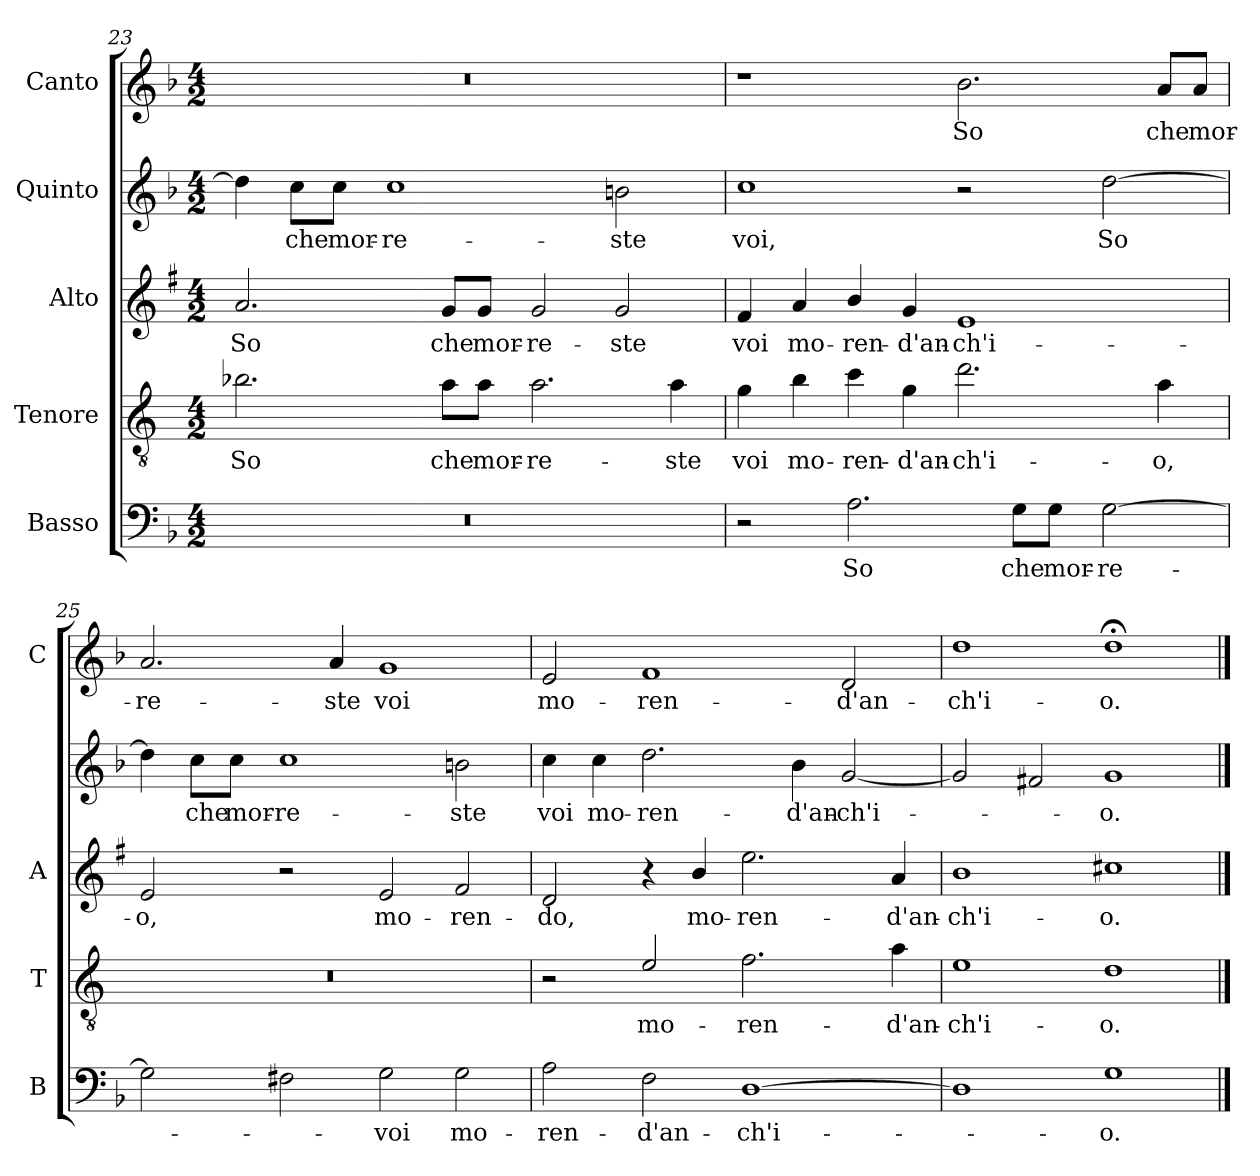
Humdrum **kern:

**kern	**text	**kern	**text	**kern	**text	**kern	**text	**kern	**text
*part5	*part5	*part4	*part4	*part3	*part3	*part2	*part2	*part1	*part1
*staff5	*staff5	*staff4	*staff4	*staff3	*staff3	*staff2	*staff2	*staff1	*staff1
*I"Basso	*	*I"Tenore	*	*I"Alto	*	*I"Quinto	*	*I"Canto	*
*I'B	*	*I'T	*	*I'A	*	*	*	*I'C	*
*clefF4	*	*clefGv2	*	*clefG2	*	*clefG2	*	*clefG2	*
*	*	*ITrd4c7	*	*ITrd1c2	*	*	*	*	*
*k[b-]	*	*k[b-]	*	*k[b-]	*	*k[b-]	*	*k[b-]	*
*F:	*	*F:	*	*F:	*	*F:	*	*F:	*
*M4/2	*	*M4/2	*	*M4/2	*	*M4/2	*	*M4/2	*
=23	=23	=23	=23	=23	=23	=23	=23	=23	=23
!	!	!	!LO:LY:b	!	!LO:LY:b	!	!	!	!
0r	.	2.e-X\	So	2.g/	So	4dd\]	.	0r	.
!	!	!	!	!	!	!	!LO:LY:b	!	!
.	.	.	.	.	.	8cc\L	che	.	.
!	!	!	!	!	!	!	!LO:LY:b	!	!
.	.	.	.	.	.	8cc\J	mor-	.	.
!	!	!	!	!	!	!	!LO:LY:b	!	!
.	.	.	.	.	.	1cc	-re-	.	.
!	!	!	!LO:LY:b	!	!LO:LY:b	!	!	!	!
.	.	8d\L	che	8f/L	che	.	.	.	.
!	!	!	!LO:LY:b	!	!LO:LY:b	!	!	!	!
.	.	8d\J	mor-	8f/J	mor-	.	.	.	.
!	!	!	!LO:LY:b	!	!LO:LY:b	!	!	!	!
.	.	2.d\	-re-	2f/	-re-	.	.	.	.
!	!	!	!	!	!LO:LY:b	!	!LO:LY:b	!	!
.	.	.	.	2f/	-ste	2bn\	-ste	.	.
!	!	!	!LO:LY:b	!	!	!	!	!	!
.	.	4d\	-ste	.	.	.	.	.	.
=24	=24	=24	=24	=24	=24	=24	=24	=24	=24
!	!	!	!LO:LY:b	!	!LO:LY:b	!	!LO:LY:b	!	!
2r	.	4c\	voi	4e/	voi	1cc	voi,	1r	.
!	!	!	!LO:LY:b	!	!LO:LY:b	!	!	!	!
.	.	4e\	mo-	4g/	mo-	.	.	.	.
!	!LO:LY:b	!	!LO:LY:b	!	!LO:LY:b	!	!	!	!
2.A\	So	4f\	-ren-	4a/	-ren-	.	.	.	.
!	!	!	!LO:LY:b	!	!LO:LY:b	!	!	!	!
.	.	4c\	-d'an-	4f/	-d'an-	.	.	.	.
!	!	!	!LO:LY:b	!	!LO:LY:b	!	!	!	!LO:LY:b
.	.	2.g\	-ch'i-	1d	-ch'i-	2r	.	2.b-\	So
!	!LO:LY:b	!	!	!	!	!	!	!	!
8G\L	che	.	.	.	.	.	.	.	.
!	!LO:LY:b	!	!	!	!	!	!	!	!
8G\J	mor-	.	.	.	.	.	.	.	.
!	!LO:LY:b	!	!	!	!	!	!LO:LY:b	!	!
[2G\	-re-	.	.	.	.	[2dd\	So	.	.
!	!	!	!LO:LY:b	!	!	!	!	!	!LO:LY:b
.	.	4d\	-o,	.	.	.	.	8a/L	che
!	!	!	!	!	!	!	!	!	!LO:LY:b
.	.	.	.	.	.	.	.	8a/J	mor-
!!LO:LB:g=z
=25	=25	=25	=25	=25	=25	=25	=25	=25	=25
!	!	!	!	!	!LO:LY:b	!	!	!	!LO:LY:b
2G\]	.	0r	.	2d/	-o,	4dd\]	.	2.a/	-re-
!	!	!	!	!	!	!	!LO:LY:b	!	!
.	.	.	.	.	.	8cc\L	che	.	.
!	!	!	!	!	!	!	!LO:LY:b	!	!
.	.	.	.	.	.	8cc\J	mor-	.	.
!	!	!	!	!	!	!	!LO:LY:b	!	!
2F#X\	.	.	.	2r	.	1cc	-re-	.	.
!	!	!	!	!	!	!	!	!	!LO:LY:b
.	.	.	.	.	.	.	.	4a/	-ste
!	!LO:LY:b	!	!	!	!LO:LY:b	!	!	!	!LO:LY:b
2G\	-voi	.	.	2d/	mo-	.	.	1g	voi
!	!LO:LY:b	!	!	!	!LO:LY:b	!	!LO:LY:b	!	!
2G\	mo-	.	.	2e/	-ren-	2bn\	-ste	.	.
=26	=26	=26	=26	=26	=26	=26	=26	=26	=26
!	!LO:LY:b	!	!	!	!LO:LY:b	!	!LO:LY:b	!	!LO:LY:b
2A\	-ren-	2r	.	2c/	-do,	4cc\	voi	2e/	mo-
!	!	!	!	!	!	!	!LO:LY:b	!	!
.	.	.	.	.	.	4cc\	mo-	.	.
!	!LO:LY:b	!	!LO:LY:b	!	!	!	!LO:LY:b	!	!LO:LY:b
2F\	-d'an-	2A/	mo-	4r	.	2.dd\	-ren-	1f	-ren-
!	!	!	!	!	!LO:LY:b	!	!	!	!
.	.	.	.	4a/	mo-	.	.	.	.
!	!LO:LY:b	!	!LO:LY:b	!	!LO:LY:b	!	!	!	!
[1D	-ch'i-	2.B-\	-ren-	2.dd\	-ren-	.	.	.	.
!	!	!	!	!	!	!	!LO:LY:b	!	!
.	.	.	.	.	.	4b-\	-d'an-	.	.
!	!	!	!	!	!	!	!LO:LY:b	!	!LO:LY:b
.	.	.	.	.	.	[2g/	-ch'i-	2d/	-d'an-
!	!	!	!LO:LY:b	!	!LO:LY:b	!	!	!	!
.	.	4d\	-d'an-	4g/	-d'an-	.	.	.	.
=27	=27	=27	=27	=27	=27	=27	=27	=27	=27
!	!	!	!LO:LY:b	!	!LO:LY:b	!	!	!	!LO:LY:b
1D]	.	1A	-ch'i-	1a	-ch'i-	2g/]	.	1dd	-ch'i-
.	.	.	.	.	.	2f#X/	.	.	.
!	!LO:LY:b	!	!LO:LY:b	!	!LO:LY:b	!	!LO:LY:b	!	!LO:LY:b
1G	-o.	1G	-o.	1bn	-o.	1g	-o.	1dd;<	-o.
==	==	==	==	==	==	==	==	==	==
*-	*-	*-	*-	*-	*-	*-	*-	*-	*-
